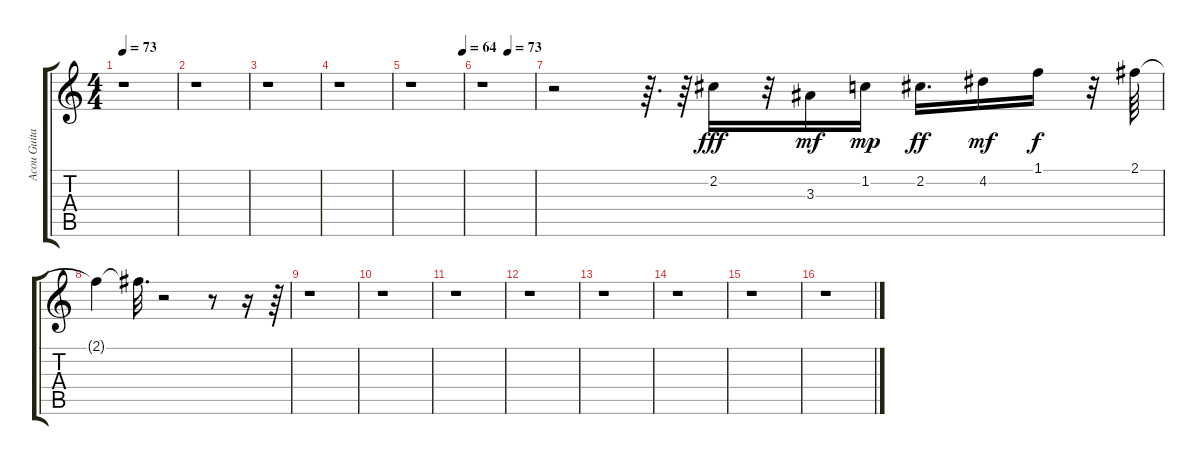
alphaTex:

\track ("Acou Guitar" "Acou Guita") {instrument acousticguitarsteel}
\staff {score tabs}
\tuning (E4 B3 G3 D3 A2 E2) {hide}
\ts (4 4)
\tempo 73
\clef g2
\ks c
r.1{dy ff} |
r.1 |
r.1 |
r.1 |
\tempo (64 1)
r.1 |
\tempo (73 0.5)
r.1 |
r.2 r.64{d} r.64 2.2.16{dy fff} r.32 3.3.16{dy mf} 1.2.16{dy mp} 2.2.16{d dy ff} 4.2.16{dy mf} 1.1.16{dy f} r.32 2.1.64 |
2.1{t}.4 2.1{t}.32{d} r.2 r.8 r.16 r.64 |
r.1 |
r.1 |
r.1 |
r.1 |
r.1 |
r.1 |
r.1 |
r.1
